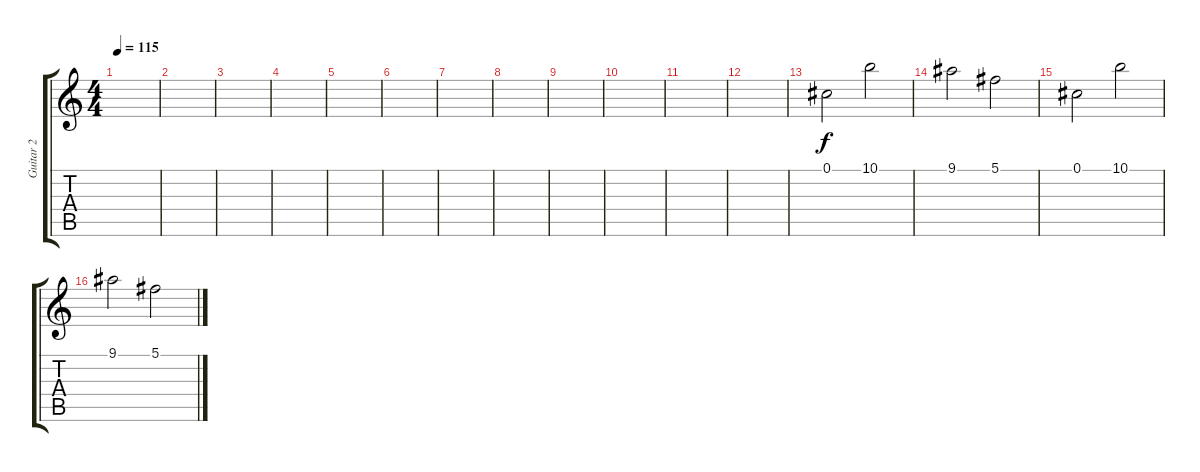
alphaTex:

\track ("Guitar 2" "Guitar 2") {instrument distortionguitar}
\staff {score tabs}
\tuning (Db4 Ab3 E3 B2 Gb2 Db2) {hide}
\ts (4 4)
\tempo 115
\clef g2
\ks c
|
|
|
|
|
|
|
|
|
|
|
|
0.1.2 10.1.2 |
9.1.2 5.1.2 |
0.1.2 10.1.2 |
9.1.2 5.1.2
